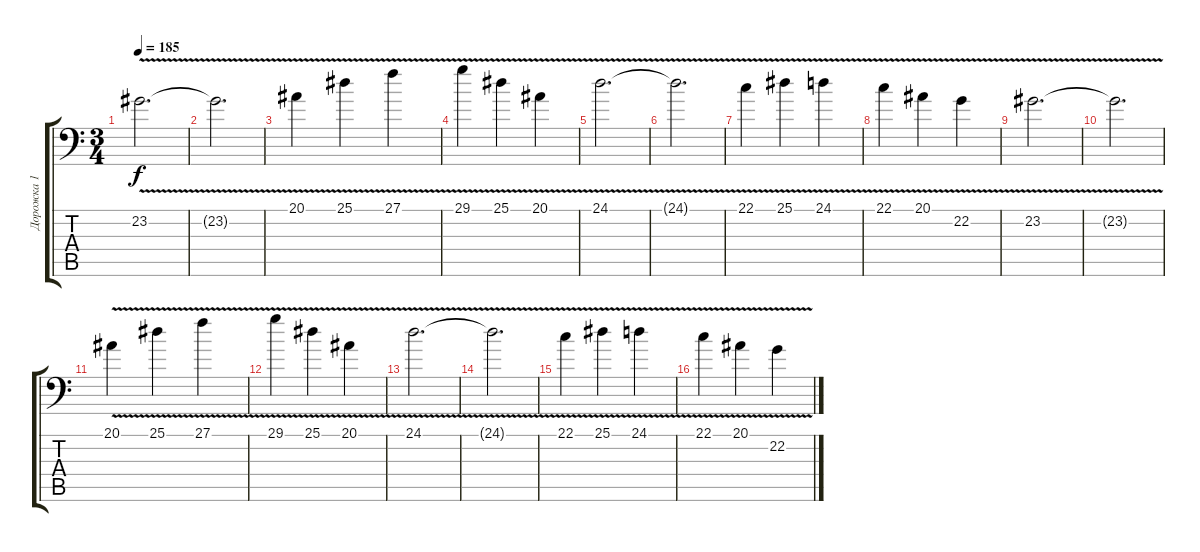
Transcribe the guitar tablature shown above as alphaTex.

\track ("Дорожка 1" "Дорожка 1") {instrument pad4choir}
\staff {score tabs}
\tuning (D3 A2 F2 C2 G1 C1) {hide}
\ts (3 4)
\tempo 185
\clef f4
\ks c
23.2{v}.2{d dy f} |
23.2{t}.2{d} |
20.1{v}.4 25.1{v}.4 27.1{v}.4 |
29.1{v}.4 25.1{v}.4 20.1{v}.4 |
24.1{v}.2{d} |
24.1{t}.2{d} |
22.1{v}.4{volume 9 instrument pad4choir} 25.1{v}.4 24.1{v}.4 |
22.1{v}.4 20.1{v}.4 22.2{v}.4 |
23.2{v}.2{d} |
23.2{t}.2{d} |
20.1{v}.4 25.1{v}.4 27.1{v}.4 |
29.1{v}.4 25.1{v}.4 20.1{v}.4 |
24.1{v}.2{d} |
24.1{t}.2{d} |
22.1{v}.4{volume 12 instrument pad4choir} 25.1{v}.4 24.1{v}.4 |
22.1{v}.4 20.1{v}.4 22.2{v}.4
